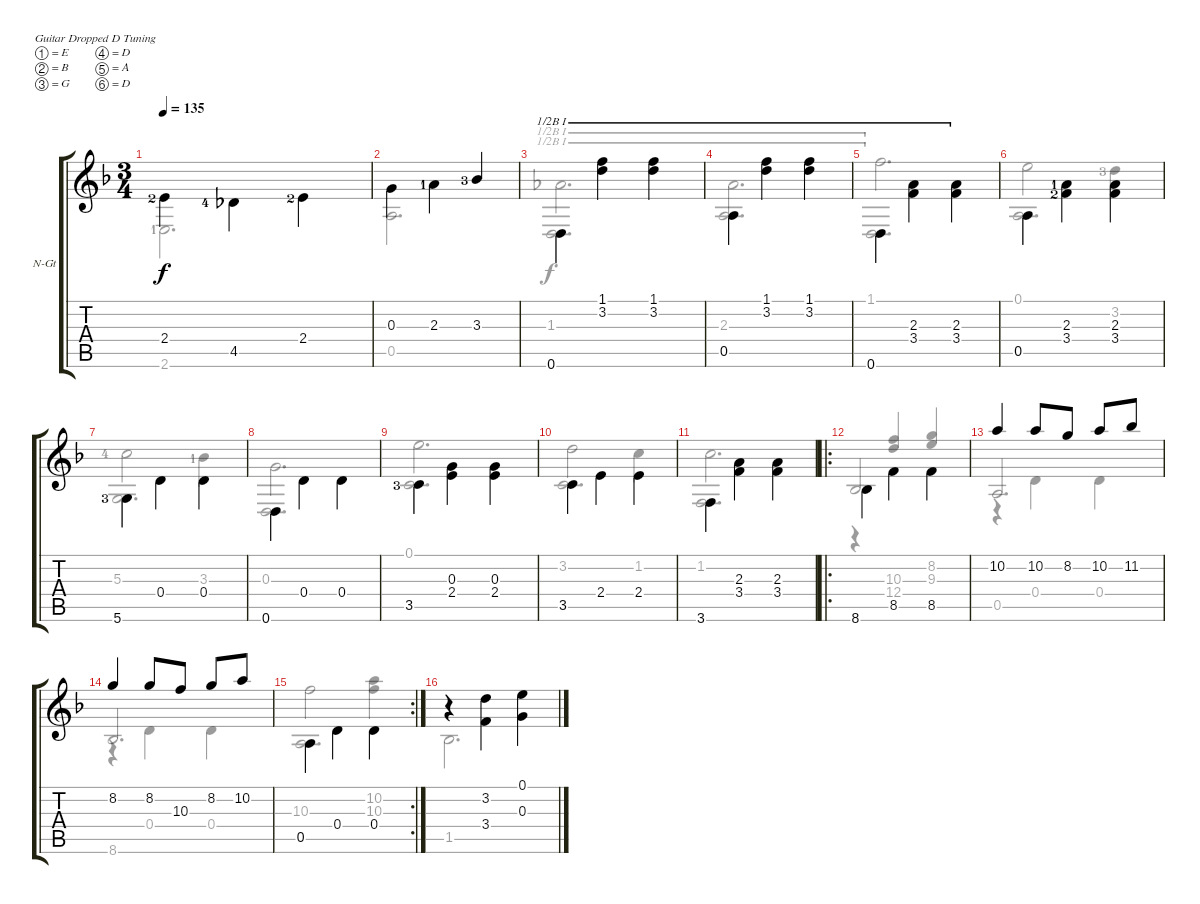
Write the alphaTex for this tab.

\bracketExtendMode groupsimilarinstruments
\firstSystemTrackNameOrientation horizontal
\otherSystemsTrackNameOrientation horizontal
\track ("Guitar" "N-Gt") {instrument acousticguitarnylon}
\staff {score tabs}
\tuning (E4 B3 G3 D3 A2 D2)
\voice
\ts (3 4)
\tempo 135
\clef g2
\ks f
2.4{lf 3}.4{dy f} 4.5{lf 5}.4{beam invert} 2.4{lf 3}.4{beam invert} |
0.3.4 2.3{lf 2}.4{beam invert} 3.3{lf 4}.4 |
0.6.4{barre (1 half) beam invert} (1.1 3.2).4{barre (1 half) beam invert} (1.1 3.2).4{barre (1 half) beam invert} |
0.5.4{barre (1 half) beam invert} (1.1 3.2).4{barre (1 half) beam invert} (1.1 3.2).4{barre (1 half) beam invert} |
0.6.4{barre (1 half) beam invert} (2.3 3.4).4{barre (1 half) beam invert} (2.3 3.4).4{barre (1 half) beam invert} |
0.5.4{beam invert} (2.3{lf 2} 3.4{lf 3}).4{beam invert} (2.3 3.4).4{beam invert} |
5.6{lf 4}.4{beam invert} 0.4.4{beam invert} 0.4.4{beam invert} |
0.6.4{beam invert} 0.4.4{beam invert} 0.4.4{beam invert} |
3.5{lf 4}.4{beam invert} (0.3 2.4).4{beam invert} (0.3 2.4).4{beam invert} |
3.5.4{beam invert} 2.4.4{beam invert} 2.4.4{beam invert} |
3.6.4{beam invert} (2.3 3.4).4{beam invert} (2.3 3.4).4{beam invert} |
\ro
8.6.4{beam invert} 8.5.4{beam invert} 8.5.4{beam invert} |
10.2.4 10.2.8 8.2.8 10.2.8 11.2.8 |
8.2.4 8.2.8 10.3.8 8.2.8 10.2.8 |
\rc 2
0.5.4{beam invert} 0.4.4{beam invert} 0.4.4{beam invert} |
r.4 (3.2 3.4).4{beam invert} (0.1 0.3).4{beam invert}
\voice
\clef g2
\ottava regular
\simile none
\ks f
2.6{lf 2}.2{d dy f} |
0.5.2{d} |
1.3.2{d barre (1 half)} |
2.3.2{d barre (1 half)} |
1.1.2{d barre (1 half)} |
0.1.2 3.2{lf 4}.4 |
5.3{lf 5}.2 3.3{lf 2}.4 |
0.3.2{d} |
0.1.2{d} |
3.2.2 1.2.4 |
1.2.2{d} |
8.6.2{d beam invert} |
0.5.2{d beam invert} |
8.6.2{d beam invert} |
10.3.2 (10.2 10.3).4 |
1.5.2{d}
\voice
\clef g2
\ottava regular
\simile none
\ks f
|
|
0.6.2{d barre (1 half)} |
0.5.2{d barre (1 half)} |
0.6.2{d barre (1 half)} |
0.5.2{d} |
5.6.2{d} |
0.6.2{d} |
3.5.2{d} |
3.5.2{d} |
3.6.2{d} |
r.4{beam invert} (10.3 12.4).4{beam invert} (8.2 9.3).4{beam invert} |
r.4 0.4.4 0.4.4 |
r.4 0.4.4 0.4.4 |
0.5.2{d} |
